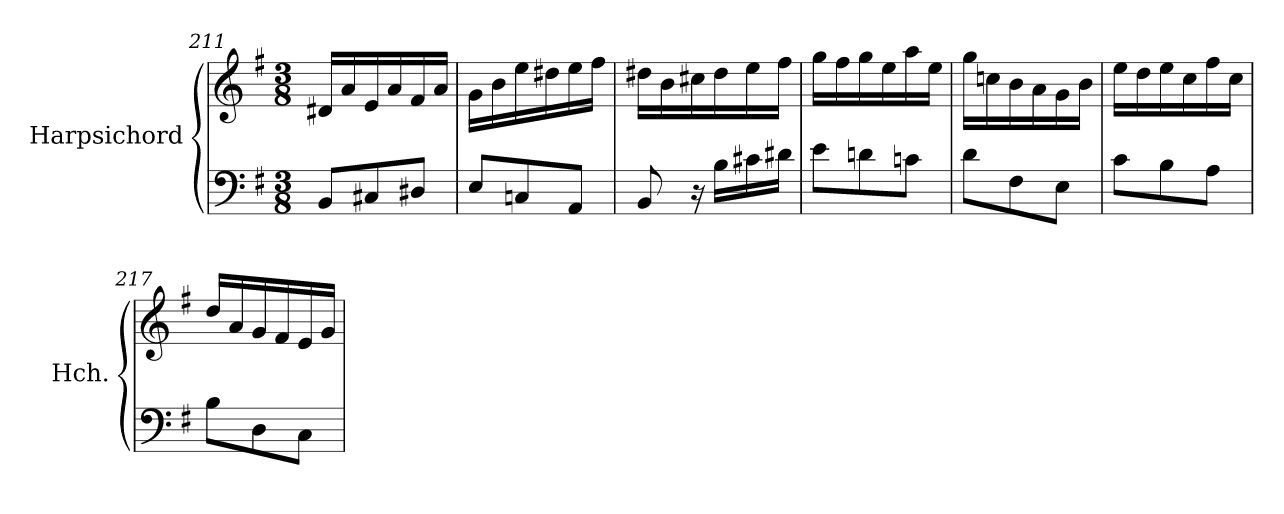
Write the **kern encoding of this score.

**kern	**kern
*part1	*part1
*staff2	*staff1
*I"Harpsichord	*
*I'Hch.	*
*clefF4	*clefG2
*k[f#]	*k[f#]
*M3/8	*M3/8
=211	=211
8BB/L	16d#X/LL
.	16a/
8C#X/	16e/
.	16a/
8D#X/J	16f#/
.	16a/JJ
=212	=212
8E/L	16g\LL
.	16b\
8Cn/	16ee\
.	16dd#X\
8AA/J	16ee\
.	16ff#\JJ
=213	=213
8BB/	16dd#X\LL
.	16b\
16r	16cc#X\
16B\LL	16dd#\
16c#X\	16ee\
16d#X\JJ	16ff#\JJ
=214	=214
8e\L	16gg\LL
.	16ff#\
8dn\	16gg\
.	16ee\
8cn\J	16aa\
.	16ee\JJ
!!LO:LB:g=z
=215	=215
8d\L	16gg\LL
.	16ccn\
8F#\	16b\
.	16a\
8E\J	16g\
.	16b\JJ
=216	=216
8c\L	16ee\LL
.	16dd\
8B\	16ee\
.	16cc\
8A\J	16ff#\
.	16cc\JJ
=217	=217
8B\L	16dd/LL
.	16a/
8D\	16g/
.	16f#/
8C\J	16e/
.	16g/JJ
=	=
*-	*-
